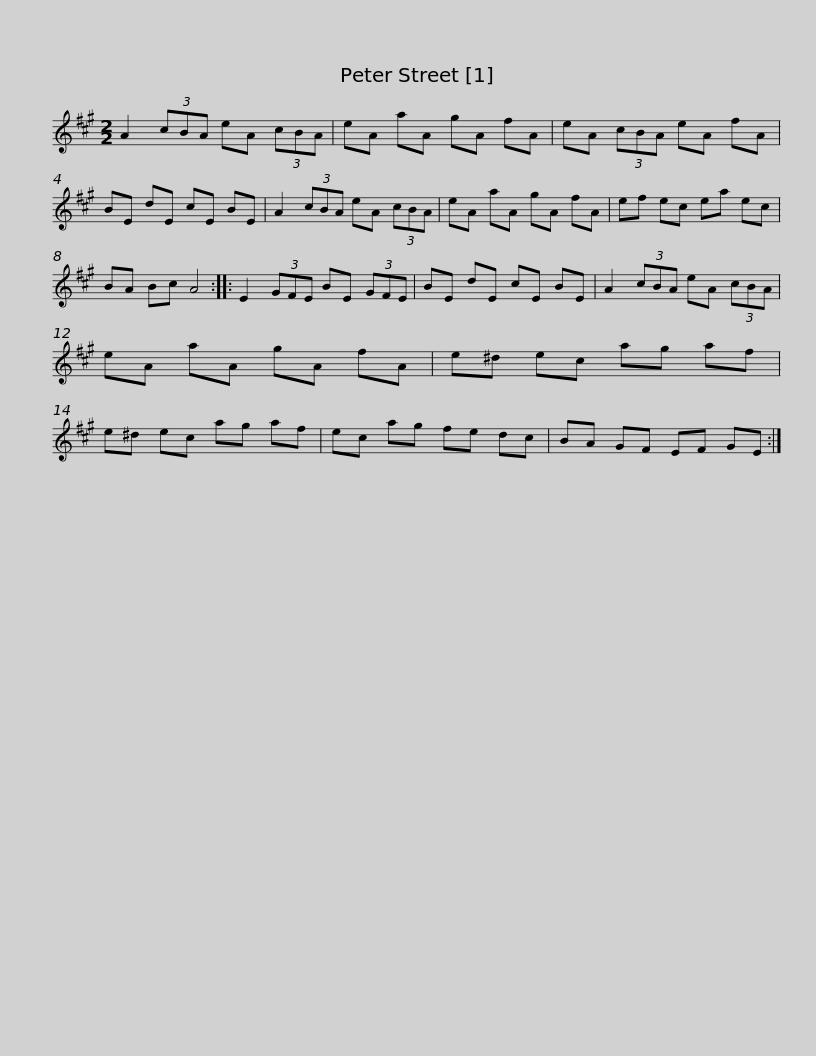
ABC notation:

X:1
L:1/8
M:2/2
I:linebreak $
K:A
V:1 treble
V:1
 A2 (3cBA eA (3cBA | eA aA gA fA | eA (3cBA eA fA | BE dE cE BE | A2 (3cBA eA (3cBA |$ %5
 eA aA gA fA | ef ec ea ec | BA Bc A4 :: E2 (3GFE BE (3GFE | BE dE cE BE |$ %10
 A2 (3cBA eA (3cBA | eA aA gA fA | e^d ec ag af | e^d ec ag af | ec ag fe dc |$ %15
 BA GF EF GE :| %16
